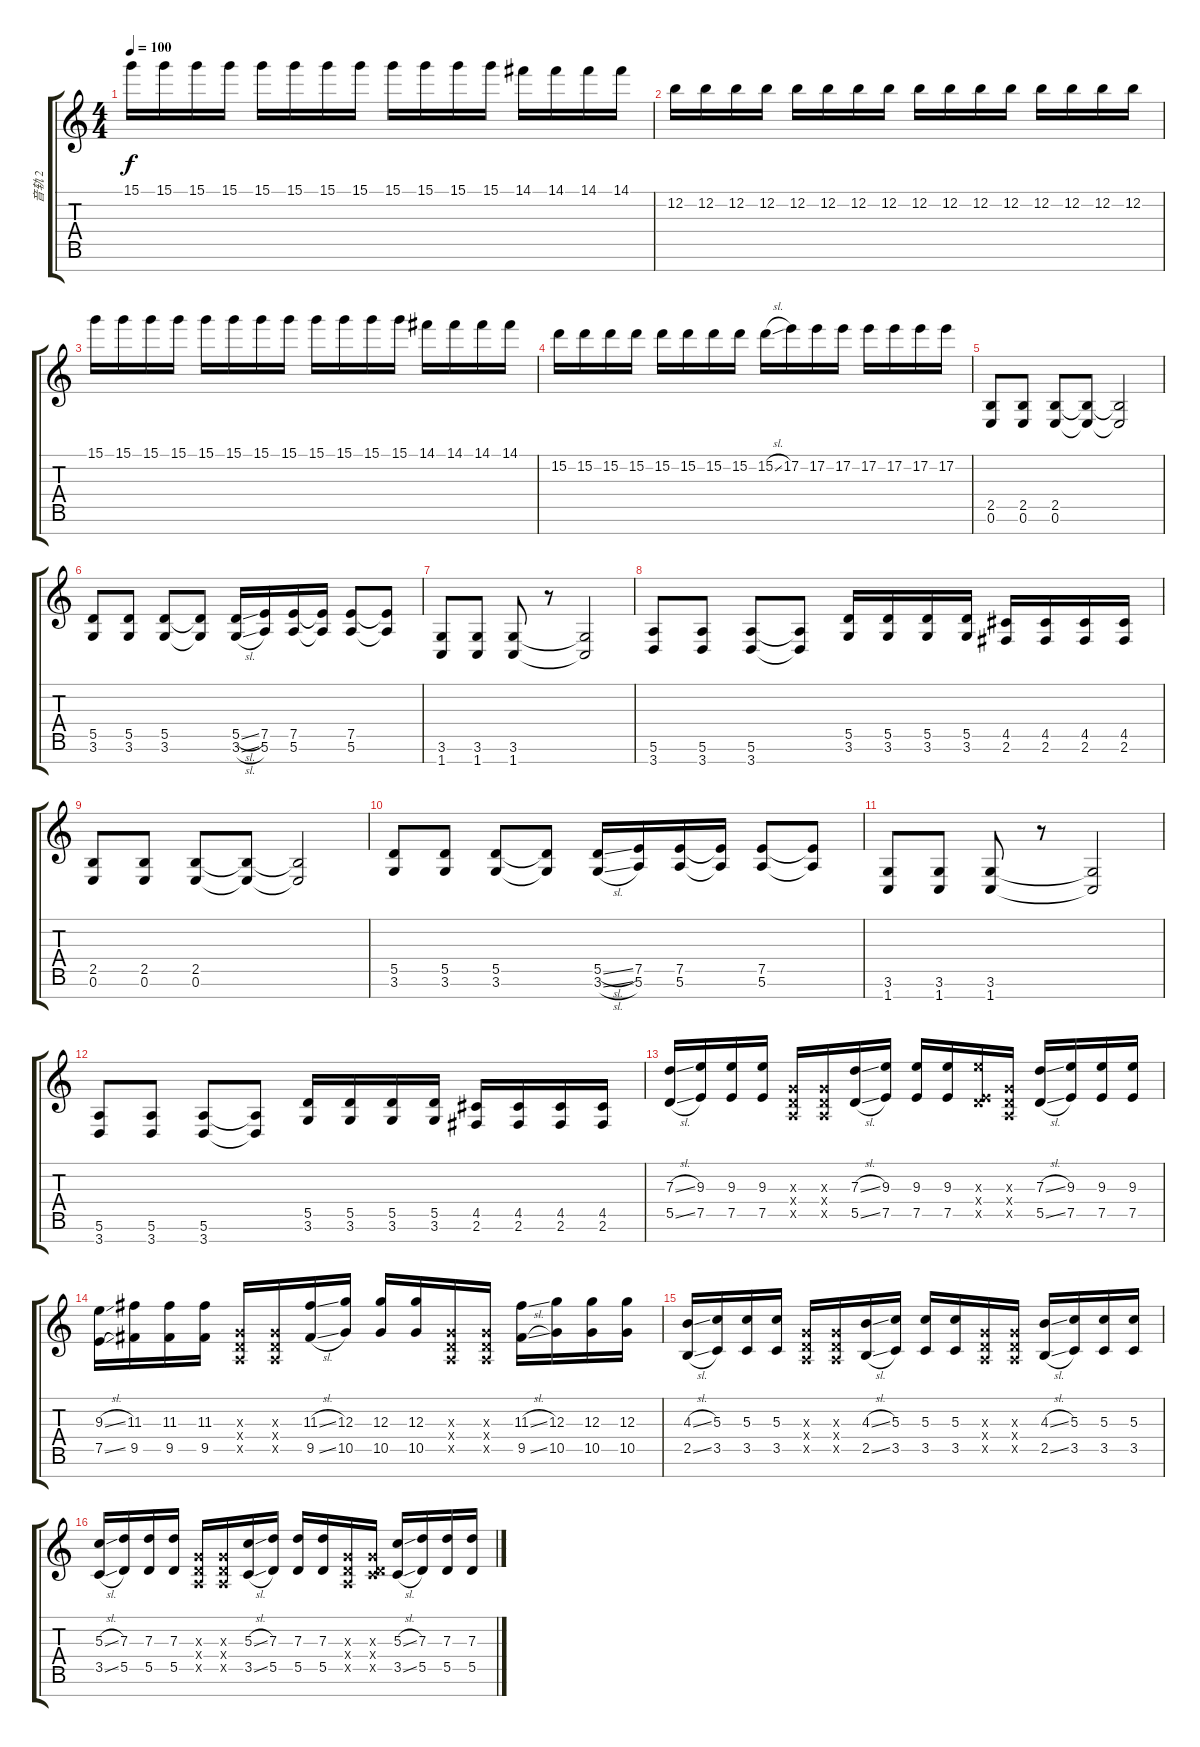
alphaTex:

\track ("音轨 2" "音轨 2") {instrument distortionguitar}
\staff {score tabs}
\tuning (E4 B3 G3 D3 A2 E2 B1) {hide}
\ts (4 4)
\tempo 100
\clef g2
\ks c
15.1.16{dy f} 15.1.16 15.1.16 15.1.16 15.1.16 15.1.16 15.1.16 15.1.16 15.1.16 15.1.16 15.1.16 15.1.16 14.1.16 14.1.16 14.1.16 14.1.16 |
12.2.16 12.2.16 12.2.16 12.2.16 12.2.16 12.2.16 12.2.16 12.2.16 12.2.16 12.2.16 12.2.16 12.2.16 12.2.16 12.2.16 12.2.16 12.2.16 |
15.1.16 15.1.16 15.1.16 15.1.16 15.1.16 15.1.16 15.1.16 15.1.16 15.1.16 15.1.16 15.1.16 15.1.16 14.1.16 14.1.16 14.1.16 14.1.16 |
15.2.16 15.2.16 15.2.16 15.2.16 15.2.16 15.2.16 15.2.16 15.2.16 15.2{sl}.16 17.2.16 17.2.16 17.2.16 17.2.16 17.2.16 17.2.16 17.2.16 |
(2.5 0.6).8 (2.5 0.6).8 (2.5 0.6).8 (2.5{t} 0.6{t}).8 (2.5{t} 0.6{t}).2 |
(5.5 3.6).8 (5.5 3.6).8 (5.5 3.6).8 (5.5{t} 3.6{t}).8 (5.5{sl} 3.6{sl}).16 (7.5 5.6).16 (7.5 5.6).16 (7.5{t} 5.6{t}).16 (7.5 5.6).8 (7.5{t} 5.6{t}).8 |
(3.6 1.7).8 (3.6 1.7).8 (3.6 1.7).8 r.8 (3.6{t} 1.7{t}).2 |
(5.6 3.7).8 (5.6 3.7).8 (5.6 3.7).8 (5.6{t} 3.7{t}).8 (5.5 3.6).16 (5.5 3.6).16 (5.5 3.6).16 (5.5 3.6).16 (4.5 2.6).16 (4.5 2.6).16 (4.5 2.6).16 (4.5 2.6).16 |
(2.5 0.6).8 (2.5 0.6).8 (2.5 0.6).8 (2.5{t} 0.6{t}).8 (2.5{t} 0.6{t}).2 |
(5.5 3.6).8 (5.5 3.6).8 (5.5 3.6).8 (5.5{t} 3.6{t}).8 (5.5{sl} 3.6{sl}).16 (7.5 5.6).16 (7.5 5.6).16 (7.5{t} 5.6{t}).16 (7.5 5.6).8 (7.5{t} 5.6{t}).8 |
(3.6 1.7).8 (3.6 1.7).8 (3.6 1.7).8 r.8 (3.6{t} 1.7{t}).2 |
(5.6 3.7).8 (5.6 3.7).8 (5.6 3.7).8 (5.6{t} 3.7{t}).8 (5.5 3.6).16 (5.5 3.6).16 (5.5 3.6).16 (5.5 3.6).16 (4.5 2.6).16 (4.5 2.6).16 (4.5 2.6).16 (4.5 2.6).16 |
(7.3{sl} 5.5{sl}).16 (9.3 7.5).16 (9.3 7.5).16 (9.3 7.5).16 (0.3{x} 0.4{x} 0.5{x}).16 (0.3{x} 0.4{x} 0.5{x}).16 (7.3{sl} 5.5{sl}).16 (9.3 7.5).16 (9.3 7.5).16 (9.3 7.5).16 (9.3{x} 0.4{x} 7.5{x}).16 (0.3{x} 0.4{x} 0.5{x}).16 (7.3{sl} 5.5{sl}).16 (9.3 7.5).16 (9.3 7.5).16 (9.3 7.5).16 |
(9.3{sl} 7.5{sl}).16 (11.3 9.5).16 (11.3 9.5).16 (11.3 9.5).16 (0.3{x} 0.4{x} 0.5{x}).16 (0.3{x} 0.4{x} 0.5{x}).16 (11.3{sl} 9.5{sl}).16 (12.3 10.5).16 (12.3 10.5).16 (12.3 10.5).16 (0.3{x} 0.4{x} 0.5{x}).16 (0.3{x} 0.4{x} 0.5{x}).16 (11.3{sl} 9.5{sl}).16 (12.3 10.5).16 (12.3 10.5).16 (12.3 10.5).16 |
(4.3{sl} 2.5{sl}).16 (5.3 3.5).16 (5.3 3.5).16 (5.3 3.5).16 (0.3{x} 0.4{x} 0.5{x}).16 (0.3{x} 0.4{x} 0.5{x}).16 (4.3{sl} 2.5{sl}).16 (5.3 3.5).16 (5.3 3.5).16 (5.3 3.5).16 (0.3{x} 0.4{x} 0.5{x}).16 (0.3{x} 0.4{x} 0.5{x}).16 (4.3{sl} 2.5{sl}).16 (5.3 3.5).16 (5.3 3.5).16 (5.3 3.5).16 |
(5.3{sl} 3.5{sl}).16 (7.3 5.5).16 (7.3 5.5).16 (7.3 5.5).16 (0.3{x} 0.4{x} 0.5{x}).16 (0.3{x} 0.4{x} 0.5{x}).16 (5.3{sl} 3.5{sl}).16 (7.3 5.5).16 (7.3 5.5).16 (7.3 5.5).16 (0.3{x} 0.4{x} 0.5{x}).16 (0.3{x} 0.4{x} 3.5{x}).16 (5.3{sl} 3.5{sl}).16 (7.3 5.5).16 (7.3 5.5).16 (7.3 5.5).16
